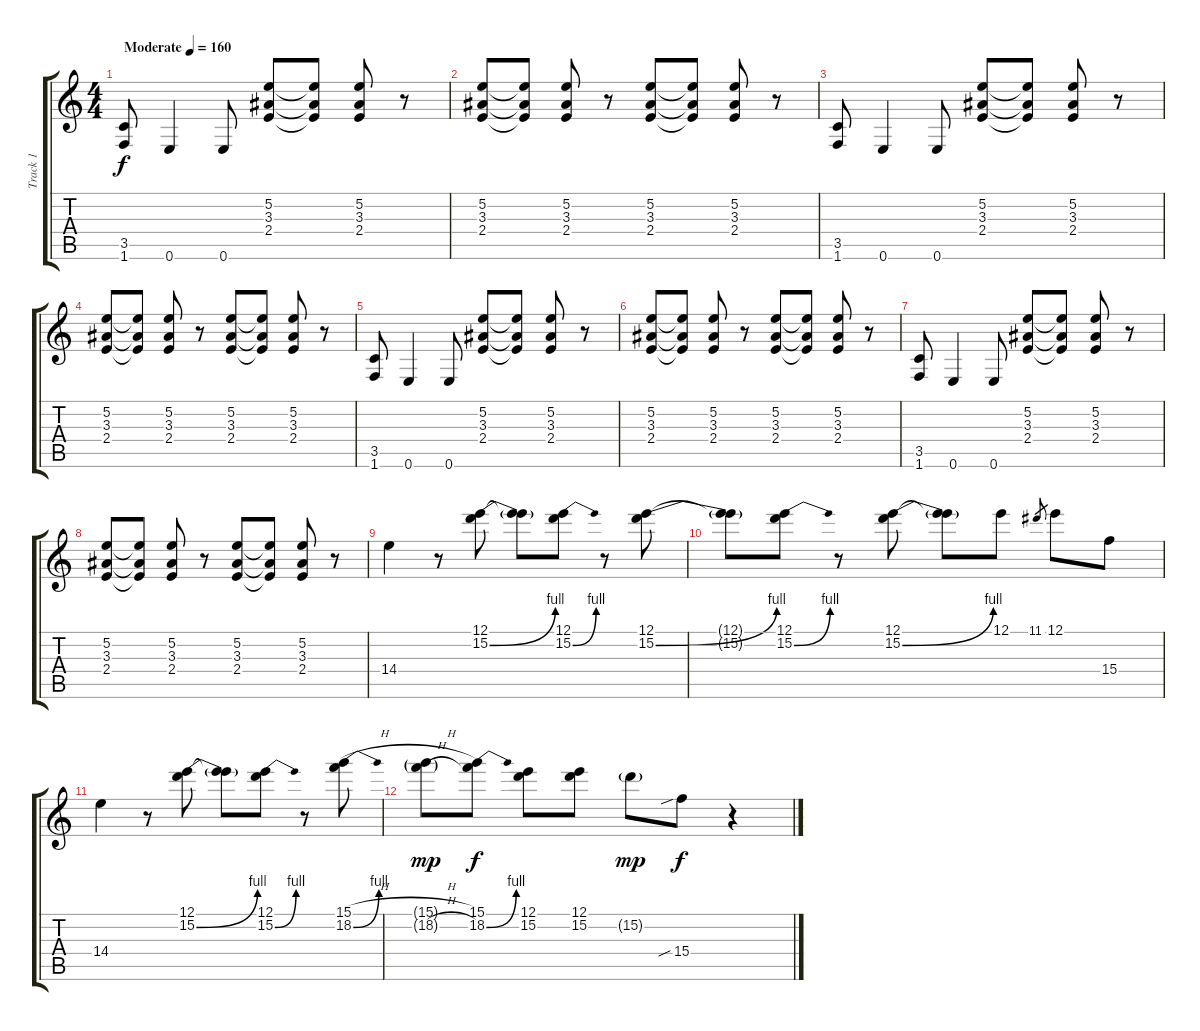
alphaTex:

\track ("Track 1" "Track 1") {instrument acousticguitarsteel}
\staff {score tabs}
\tuning (E4 B3 G3 D3 A2 E2) {hide}
\ts (4 4)
\tempo (160 "Moderate")
\clef g2
\ks c
(3.5 1.6).8{dy f instrument acousticguitarsteel} 0.6.4 0.6.8 (5.2 3.3 2.4).8 (5.2{t} 3.3{t} 2.4{t}).8 (5.2 3.3 2.4).8 r.8 |
(5.2 3.3 2.4).8 (5.2{t} 3.3{t} 2.4{t}).8 (5.2 3.3 2.4).8 r.8 (5.2 3.3 2.4).8 (5.2{t} 3.3{t} 2.4{t}).8 (5.2 3.3 2.4).8 r.8 |
(3.5 1.6).8 0.6.4 0.6.8 (5.2 3.3 2.4).8 (5.2{t} 3.3{t} 2.4{t}).8 (5.2 3.3 2.4).8 r.8 |
(5.2 3.3 2.4).8 (5.2{t} 3.3{t} 2.4{t}).8 (5.2 3.3 2.4).8 r.8 (5.2 3.3 2.4).8 (5.2{t} 3.3{t} 2.4{t}).8 (5.2 3.3 2.4).8 r.8 |
(3.5 1.6).8 0.6.4 0.6.8 (5.2 3.3 2.4).8 (5.2{t} 3.3{t} 2.4{t}).8 (5.2 3.3 2.4).8 r.8 |
(5.2 3.3 2.4).8 (5.2{t} 3.3{t} 2.4{t}).8 (5.2 3.3 2.4).8 r.8 (5.2 3.3 2.4).8 (5.2{t} 3.3{t} 2.4{t}).8 (5.2 3.3 2.4).8 r.8 |
(3.5 1.6).8 0.6.4 0.6.8 (5.2 3.3 2.4).8 (5.2{t} 3.3{t} 2.4{t}).8 (5.2 3.3 2.4).8 r.8 |
(5.2 3.3 2.4).8 (5.2{t} 3.3{t} 2.4{t}).8 (5.2 3.3 2.4).8 r.8 (5.2 3.3 2.4).8 (5.2{t} 3.3{t} 2.4{t}).8 (5.2 3.3 2.4).8 r.8 |
14.4.4 r.8 (12.1 15.2{be (bend 0 0 60 4)}).8 (12.1{t} 15.2{t}).8 (12.1 15.2{be (bend 0 0 60 4)}).8 r.8 (12.1 15.2{be (bend 0 0 60 4)}).8 |
(12.1{t} 15.2{t}).8 (12.1 15.2{be (bend 0 0 60 4)}).8 r.8 (12.1 15.2{be (bend 0 0 60 4)}).8 (12.1{t} 15.2{t}).8 12.1.8 11.1.8{gr} 12.1.8 15.4.8 |
14.4.4 r.8 (12.1 15.2{be (bend 0 0 60 4)}).8 (12.1{t} 15.2{t}).8 (12.1 15.2{be (bend 0 0 60 4)}).8 r.8 (15.1{h} 18.2{be (bend 0 0 60 4)}).8 |
(15.1{h g} 18.2{h g}).8{dy mp} (15.1 18.2{be (bend 0 0 60 4)}).8{dy f} (12.1 15.2).8 (12.1 15.2).8 15.2{g}.8{dy mp} 15.4{sib}.8{dy f} r.4
